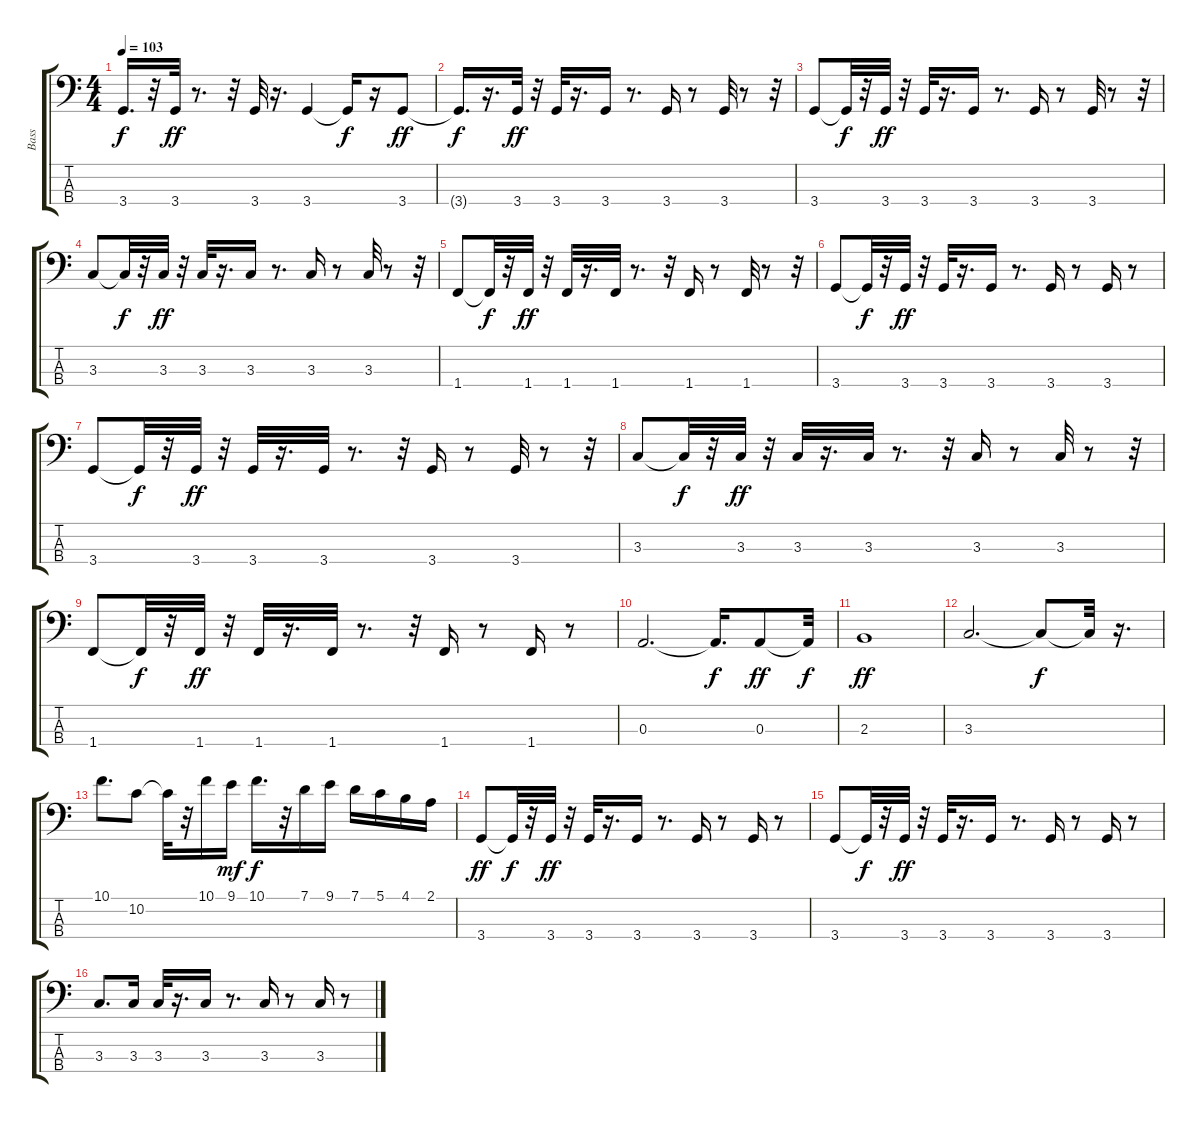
\track ("Bass" "Bass") {instrument electricbassfinger}
\staff {score tabs}
\tuning (G2 D2 A1 E1) {hide}
\ts (4 4)
\tempo 103
\clef f4
\ks c
3.4{t}.16{d dy f} r.32 3.4.32{dy ff} r.8{d} r.32 3.4.32 r.16{d} 3.4.4 3.4{t}.16{dy f} r.16 3.4.8{dy ff} |
3.4{t}.16{d dy f} r.16{d} 3.4.32{dy ff} r.32 3.4.32 r.16{d} 3.4.16 r.8{d} 3.4.16 r.8 3.4.32 r.8 r.32 |
3.4.8 3.4{t}.32{dy f} r.32 3.4.32{dy ff} r.32 3.4.32 r.16{d} 3.4.16 r.8{d} 3.4.16 r.8 3.4.32 r.8 r.32 |
3.3.8 3.3{t}.32{dy f} r.32 3.3.32{dy ff} r.32 3.3.32 r.16{d} 3.3.16 r.8{d} 3.3.16 r.8 3.3.32 r.8 r.32 |
1.4.8 1.4{t}.32{dy f} r.32 1.4.32{dy ff} r.32 1.4.32 r.16{d} 1.4.32 r.8{d} r.32 1.4.16 r.8 1.4.32 r.8 r.32 |
3.4.8 3.4{t}.32{dy f} r.32 3.4.32{dy ff} r.32 3.4.32 r.16{d} 3.4.16 r.8{d} 3.4.16 r.8 3.4.16 r.8 |
3.4.8 3.4{t}.32{dy f} r.32 3.4.32{dy ff} r.32 3.4.32 r.16{d} 3.4.32 r.8{d} r.32 3.4.16 r.8 3.4.32 r.8 r.32 |
3.3.8 3.3{t}.32{dy f} r.32 3.3.32{dy ff} r.32 3.3.32 r.16{d} 3.3.32 r.8{d} r.32 3.3.16 r.8 3.3.32 r.8 r.32 |
1.4.8 1.4{t}.32{dy f} r.32 1.4.32{dy ff} r.32 1.4.32 r.16{d} 1.4.32 r.8{d} r.32 1.4.16 r.8 1.4.16 r.8 |
0.3.2{d} 0.3{t}.16{d dy f} 0.3.8{dy ff} 0.3{t}.32{dy f} |
2.3.1{dy ff} |
3.3.2{d} 3.3{t}.8{dy f} 3.3{t}.32 r.16{d} |
10.1.8{d} 10.2.8 10.2{t}.32 r.32 10.1.16 9.1.16{dy mf} 10.1.16{d dy f} r.32 7.1.16 9.1.16 7.1.16 5.1.16 4.1.16 2.1.16 |
3.4.8{dy ff} 3.4{t}.32{dy f} r.32 3.4.32{dy ff} r.32 3.4.32 r.16{d} 3.4.16 r.8{d} 3.4.16 r.8 3.4.16 r.8 |
3.4.8 3.4{t}.32{dy f} r.32 3.4.32{dy ff} r.32 3.4.32 r.16{d} 3.4.16 r.8{d} 3.4.16 r.8 3.4.16 r.8 |
3.3.8{d} 3.3.16 3.3.32 r.16{d} 3.3.16 r.8{d} 3.3.16 r.8 3.3.16 r.8
